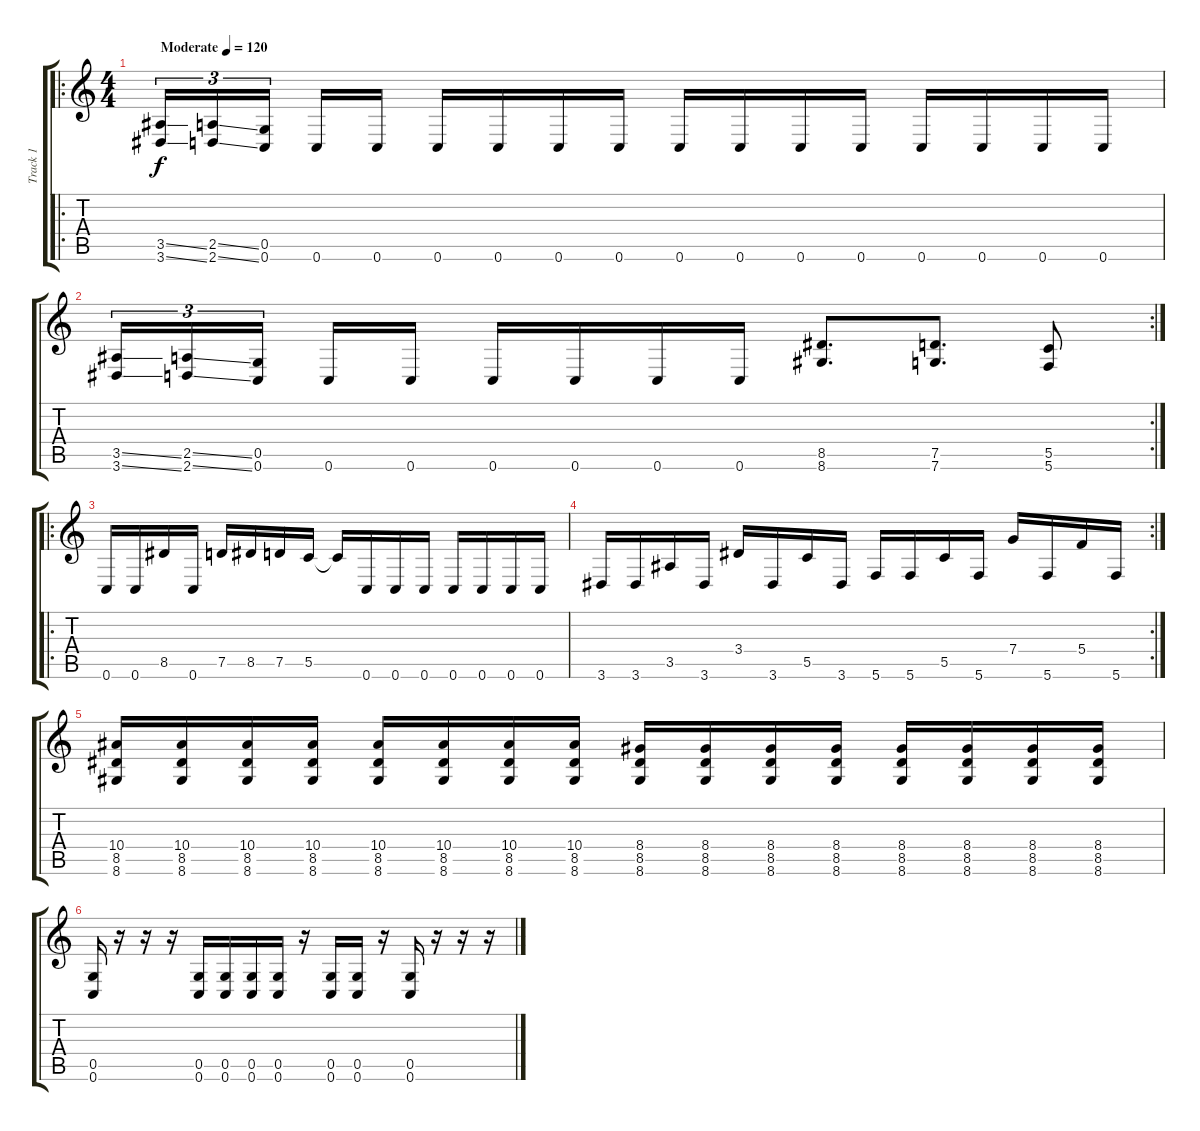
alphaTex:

\track ("Track 1" "Track 1") {instrument distortionguitar}
\staff {score tabs}
\tuning (D4 A3 F3 C3 G2 C2) {hide}
\ro
\ts (4 4)
\tempo (120 "Moderate")
\clef g2
\ks c
(3.5{ss} 3.6{ss}).16{tu (3 2) dy f instrument distortionguitar} (2.5{ss} 2.6{ss}).16{tu (3 2)} (0.5 0.6).16{tu (3 2) beam splitsecondary} 0.6.16 0.6.16 0.6.16 0.6.16 0.6.16 0.6.16 0.6.16 0.6.16 0.6.16 0.6.16 0.6.16 0.6.16 0.6.16 0.6.16 |
\rc 2
(3.5{ss} 3.6{ss}).16{tu (3 2)} (2.5{ss} 2.6{ss}).16{tu (3 2)} (0.5 0.6).16{tu (3 2) beam splitsecondary} 0.6.16 0.6.16 0.6.16 0.6.16 0.6.16 0.6.16 (8.5 8.6).8{d} (7.5 7.6).8{d} (5.5 5.6).8 |
\ro
0.6.16 0.6.16 8.5.16 0.6.16 7.5.16 8.5.16 7.5.16 5.5.16 5.5{t}.16 0.6.16 0.6.16 0.6.16 0.6.16 0.6.16 0.6.16 0.6.16 |
\rc 2
3.6.16 3.6.16 3.5.16 3.6.16 3.4.16 3.6.16 5.5.16 3.6.16 5.6.16 5.6.16 5.5.16 5.6.16 7.4.16 5.6.16 5.4.16 5.6.16 |
(10.4 8.5 8.6).16 (10.4 8.5 8.6).16 (10.4 8.5 8.6).16 (10.4 8.5 8.6).16 (10.4 8.5 8.6).16 (10.4 8.5 8.6).16 (10.4 8.5 8.6).16 (10.4 8.5 8.6).16 (8.4 8.5 8.6).16 (8.4 8.5 8.6).16 (8.4 8.5 8.6).16 (8.4 8.5 8.6).16 (8.4 8.5 8.6).16 (8.4 8.5 8.6).16 (8.4 8.5 8.6).16 (8.4 8.5 8.6).16 |
(0.5 0.6).16 r.16 r.16 r.16 (0.5 0.6).16 (0.5 0.6).16 (0.5 0.6).16 (0.5 0.6).16 r.16 (0.5 0.6).16 (0.5 0.6).16 r.16 (0.5 0.6).16 r.16 r.16 r.16
